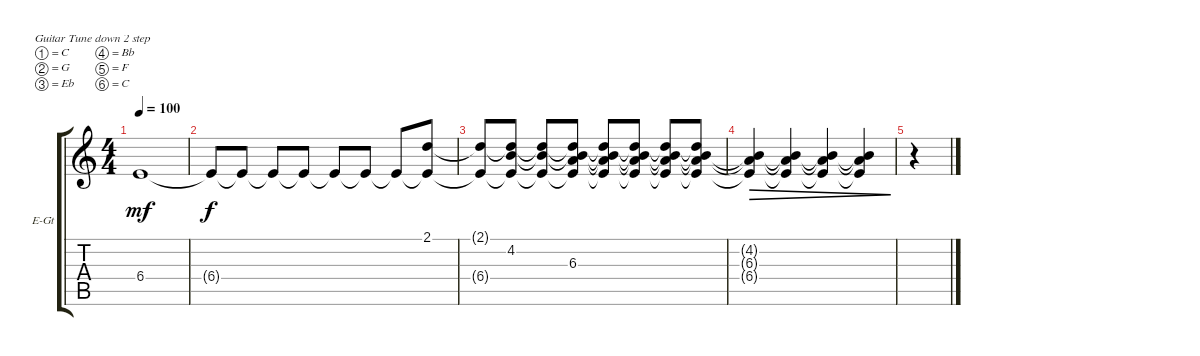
\defaultSystemsLayout 4
\bracketExtendMode groupsimilarinstruments
\firstSystemTrackNameOrientation horizontal
\otherSystemsTrackNameOrientation horizontal
\track ("Electric Guitar" "E-Gt") {instrument distortionguitar}
\staff {score tabs}
\tuning (C4 G3 Eb3 Bb2 F2 C2)
\ts (4 4)
\tempo 100
\clef g2
\ks c
6.4{t}.1{dy mf} |
6.4{t}.8{dy f} 6.4{t}.8 6.4{t}.8 6.4{t}.8 6.4{t}.8 6.4{t}.8 6.4{t}.8 (2.1 6.4{t}).8 |
(2.1{t} 6.4{t}).8 (4.2 2.1{t} 6.4{t}).8 (4.2{t} 2.1{t} 6.4{t}).8 (6.3 4.2{t} 2.1{t} 6.4{t}).8 (6.3{t} 4.2{t} 2.1{t} 6.4{t}).8 (6.3{t} 4.2{t} 2.1{t} 6.4{t}).8 (6.3{t} 4.2{t} 2.1{t} 6.4{t}).8 (6.3{t} 4.2{t} 2.1{t} 6.4{t}).8 |
(4.2{t} 6.3{t} 6.4{t}).4{dec} (4.2{t} 6.3{t} 6.4{t}).4{dec} (4.2{t} 6.3{t} 6.4{t}).4{dec} (4.2{t} 6.3{t} 6.4{t}).4{dec} |
r.4
